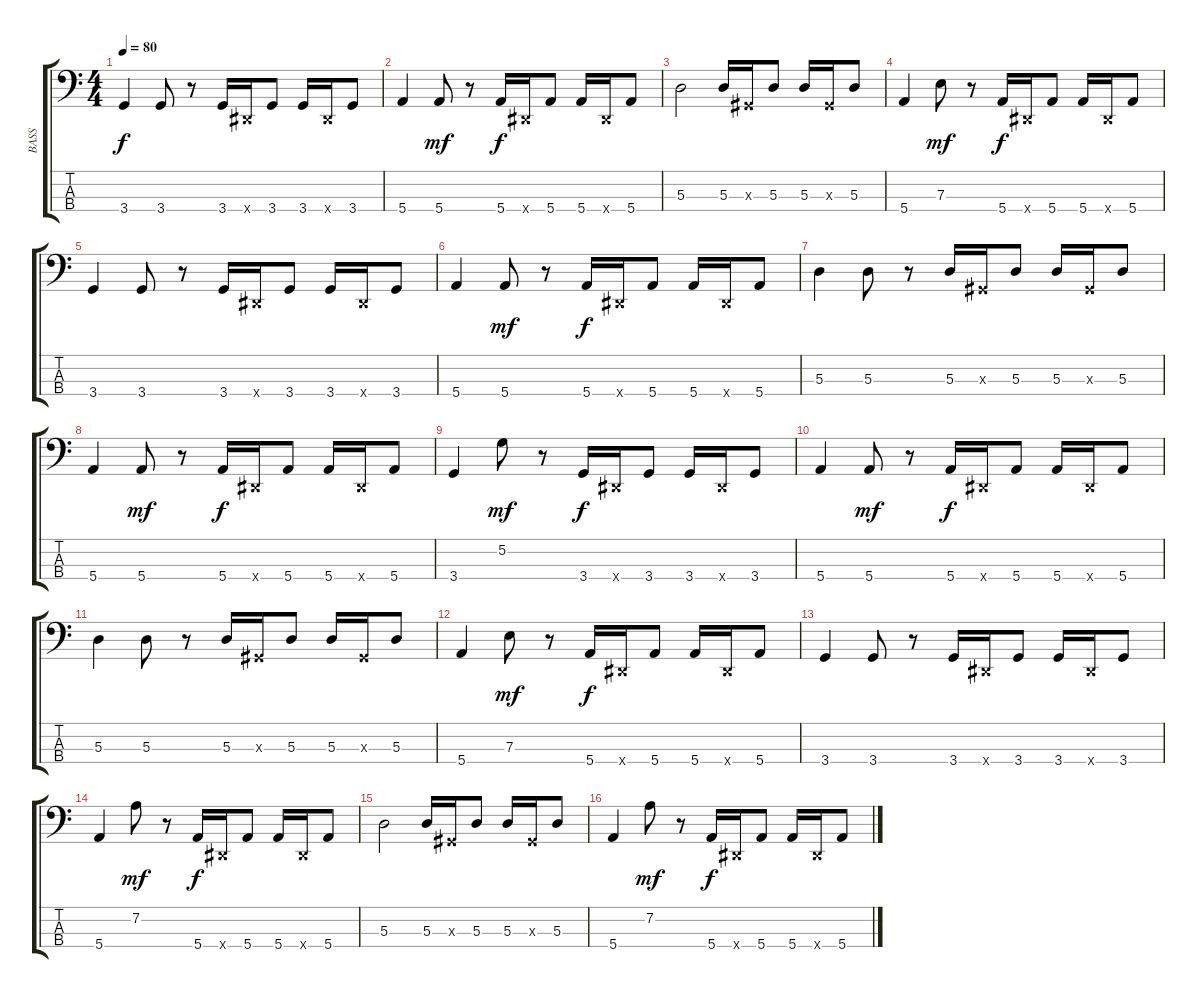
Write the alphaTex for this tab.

\track ("BASS" "BASS") {instrument electricbassfinger}
\staff {score tabs}
\tuning (G2 D2 A1 E1) {hide}
\ts (4 4)
\tempo 80
\clef f4
\ks c
3.4.4{dy f} 3.4.8 r.8 3.4.16 -1.4{x}.16 3.4.8 3.4.16 -1.4{x}.16 3.4.8 |
5.4.4 5.4.8{dy mf} r.8 5.4.16{dy f} -1.4{x}.16 5.4.8 5.4.16 -1.4{x}.16 5.4.8 |
5.3.2 5.3.16 -1.3{x}.16 5.3.8 5.3.16 -1.3{x}.16 5.3.8 |
5.4.4 7.3.8{dy mf} r.8 5.4.16{dy f} -1.4{x}.16 5.4.8 5.4.16 -1.4{x}.16 5.4.8 |
3.4.4 3.4.8 r.8 3.4.16 -1.4{x}.16 3.4.8 3.4.16 -1.4{x}.16 3.4.8 |
5.4.4 5.4.8{dy mf} r.8 5.4.16{dy f} -1.4{x}.16 5.4.8 5.4.16 -1.4{x}.16 5.4.8 |
5.3.4 5.3.8 r.8 5.3.16 -1.3{x}.16 5.3.8 5.3.16 -1.3{x}.16 5.3.8 |
5.4.4 5.4.8{dy mf} r.8 5.4.16{dy f} -1.4{x}.16 5.4.8 5.4.16 -1.4{x}.16 5.4.8 |
3.4.4 5.2.8{dy mf} r.8 3.4.16{dy f} -1.4{x}.16 3.4.8 3.4.16 -1.4{x}.16 3.4.8 |
5.4.4 5.4.8{dy mf} r.8 5.4.16{dy f} -1.4{x}.16 5.4.8 5.4.16 -1.4{x}.16 5.4.8 |
5.3.4 5.3.8 r.8 5.3.16 -1.3{x}.16 5.3.8 5.3.16 -1.3{x}.16 5.3.8 |
5.4.4 7.3.8{dy mf} r.8 5.4.16{dy f} -1.4{x}.16 5.4.8 5.4.16 -1.4{x}.16 5.4.8 |
3.4.4 3.4.8 r.8 3.4.16 -1.4{x}.16 3.4.8 3.4.16 -1.4{x}.16 3.4.8 |
5.4.4 7.2.8{dy mf} r.8 5.4.16{dy f} -1.4{x}.16 5.4.8 5.4.16 -1.4{x}.16 5.4.8 |
5.3.2 5.3.16 -1.3{x}.16 5.3.8 5.3.16 -1.3{x}.16 5.3.8 |
5.4.4 7.2.8{dy mf} r.8 5.4.16{dy f} -1.4{x}.16 5.4.8 5.4.16 -1.4{x}.16 5.4.8
